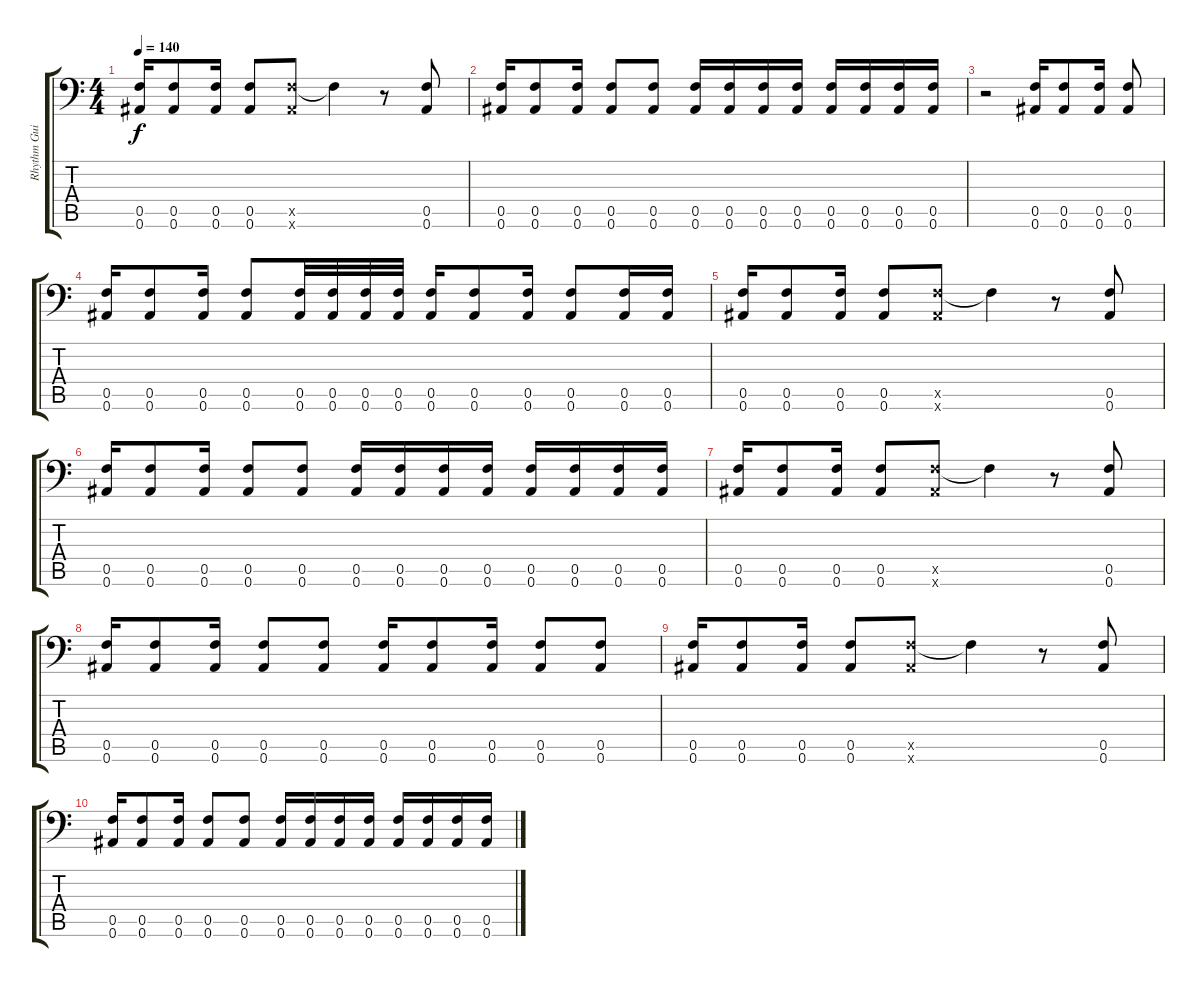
\track ("Rhythm Guitar" "Rhythm Gui") {instrument distortionguitar}
\staff {score tabs}
\tuning (C4 G3 Eb3 Bb2 F2 Bb1) {hide}
\ts (4 4)
\tempo 140
\clef f4
\ks c
(0.5 0.6).16{dy f} (0.5 0.6).8 (0.5 0.6).16 (0.5 0.6).8 (0.5{x} 0.6{x}).8 0.5{t}.4 r.8 (0.5 0.6).8 |
(0.5 0.6).16 (0.5 0.6).8 (0.5 0.6).16 (0.5 0.6).8 (0.5 0.6).8 (0.5 0.6).16 (0.5 0.6).16 (0.5 0.6).16 (0.5 0.6).16 (0.5 0.6).16 (0.5 0.6).16 (0.5 0.6).16 (0.5 0.6).16 |
r.2 (0.5 0.6).16 (0.5 0.6).8 (0.5 0.6).16 (0.5 0.6).8 |
(0.5 0.6).16 (0.5 0.6).8 (0.5 0.6).16 (0.5 0.6).8 (0.5 0.6).32 (0.5 0.6).32 (0.5 0.6).32 (0.5 0.6).32 (0.5 0.6).16 (0.5 0.6).8 (0.5 0.6).16 (0.5 0.6).8 (0.5 0.6).16 (0.5 0.6).16 |
(0.5 0.6).16 (0.5 0.6).8 (0.5 0.6).16 (0.5 0.6).8 (0.5{x} 0.6{x}).8 0.5{t}.4 r.8 (0.5 0.6).8 |
(0.5 0.6).16 (0.5 0.6).8 (0.5 0.6).16 (0.5 0.6).8 (0.5 0.6).8 (0.5 0.6).16 (0.5 0.6).16 (0.5 0.6).16 (0.5 0.6).16 (0.5 0.6).16 (0.5 0.6).16 (0.5 0.6).16 (0.5 0.6).16 |
(0.5 0.6).16 (0.5 0.6).8 (0.5 0.6).16 (0.5 0.6).8 (0.5{x} 0.6{x}).8 0.5{t}.4 r.8 (0.5 0.6).8 |
(0.5 0.6).16 (0.5 0.6).8 (0.5 0.6).16 (0.5 0.6).8 (0.5 0.6).8 (0.5 0.6).16 (0.5 0.6).8 (0.5 0.6).16 (0.5 0.6).8 (0.5 0.6).8 |
(0.5 0.6).16 (0.5 0.6).8 (0.5 0.6).16 (0.5 0.6).8 (0.5{x} 0.6{x}).8 0.5{t}.4 r.8 (0.5 0.6).8 |
(0.5 0.6).16 (0.5 0.6).8 (0.5 0.6).16 (0.5 0.6).8 (0.5 0.6).8 (0.5 0.6).16 (0.5 0.6).16 (0.5 0.6).16 (0.5 0.6).16 (0.5 0.6).16 (0.5 0.6).16 (0.5 0.6).16 (0.5 0.6).16
